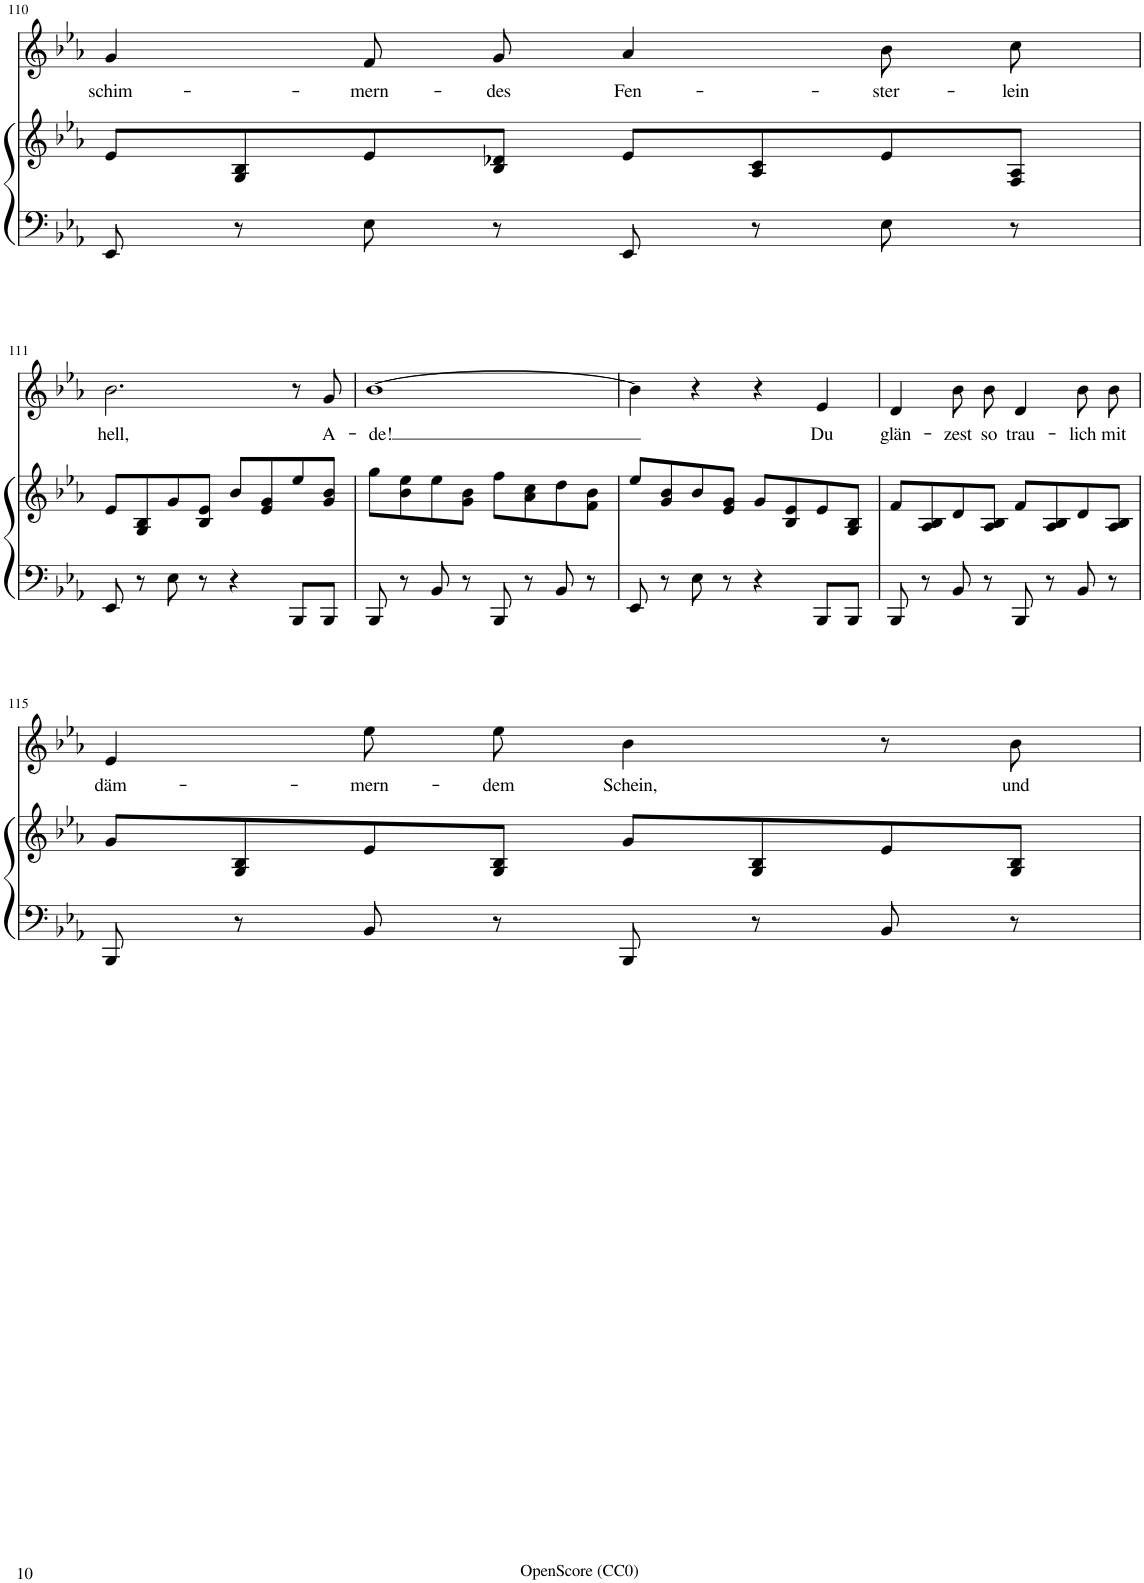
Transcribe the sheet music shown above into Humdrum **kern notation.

**kern	**kern	**kern	**text
*part2	*part2	*part1	*part1
*staff3	*staff2	*staff1	*staff1
*I"Piano	*	*I"Voice	*
*I'Pno	*	*	*
!!LO:PB:g=z
*clefF4	*clefG2	*clefG2	*
*k[b-e-a-]	*k[b-e-a-]	*k[b-e-a-]	*
*M4/4	*M4/4	*M4/4	*
*met(c)	*met(c)	*met(c)	*
=110	=110	=110	=110
!	!	!	!LO:LY:b
8EE-/	8e-/L	4g/	schim-
8r	8G/ 8B-/	.	.
!	!	!	!LO:LY:b
8E-\	8e-/	8f/L	-mern-
!	!	!	!LO:LY:b
8r	8B-/ 8d-X/J	8g/J	-des
!	!	!	!LO:LY:b
8EE-/	8e-/L	4a-/	Fen-
8r	8A-/ 8c/	.	.
!	!	!	!LO:LY:b
8E-\	8e-/	8b-\L	-ster-
!	!	!	!LO:LY:b
8r	8F/ 8A-/J	8cc\J	-lein
!!LO:LB:g=z
=111	=111	=111	=111
!	!	!	!LO:LY:b
8EE-/	8e-/L	2.b-\	hell,
8r	8G/ 8B-/	.	.
8E-\	8g/	.	.
8r	8B-/ 8e-/J	.	.
4r	8b-/L	.	.
.	8e-/ 8g/	.	.
8BBB-/L	8ee-/	8r	.
!	!	!	!LO:LY:b
8BBB-/J	8g/ 8b-/J	8g/	A-
=112	=112	=112	=112
!	!	!	!LO:LY:b
8BBB-/	8gg\L	[1b-	-de!
8r	8b-\ 8ee-\	.	.
8BB-/	8ee-\	.	.
8r	8g\ 8b-\J	.	.
8BBB-/	8ff\L	.	.
8r	8a-\ 8cc\	.	.
8BB-/	8dd\	.	.
8r	8f\ 8b-\J	.	.
=113	=113	=113	=113
8EE-/	8ee-/L	4b-\]	.
8r	8g/ 8b-/	.	.
8E-\	8b-/	4r	.
8r	8e-/ 8g/J	.	.
4r	8g/L	4r	.
.	8B-/ 8e-/	.	.
!	!	!	!LO:LY:b
8BBB-/L	8e-/	4e-/	Du
8BBB-/J	8G/ 8B-/J	.	.
=114	=114	=114	=114
!	!	!	!LO:LY:b
8BBB-/	8f/L	4d/	glän-
8r	8A-/ 8B-/	.	.
!	!	!	!LO:LY:b
8BB-/	8d/	8b-\L	-zest
!	!	!	!LO:LY:b
8r	8A-/ 8B-/J	8b-\J	so
!	!	!	!LO:LY:b
8BBB-/	8f/L	4d/	trau-
8r	8A-/ 8B-/	.	.
!	!	!	!LO:LY:b
8BB-/	8d/	8b-\L	-lich
!	!	!	!LO:LY:b
8r	8A-/ 8B-/J	8b-\J	mit
!!LO:LB:g=z
=115	=115	=115	=115
!	!	!	!LO:LY:b
8BBB-/	8g/L	4e-/	däm-
8r	8G/ 8B-/	.	.
!	!	!	!LO:LY:b
8BB-/	8e-/	8ee-\L	-mern-
!	!	!	!LO:LY:b
8r	8G/ 8B-/J	8ee-\J	-dem
!	!	!	!LO:LY:b
8BBB-/	8g/L	4b-\	Schein,
8r	8G/ 8B-/	.	.
8BB-/	8e-/	8r	.
!	!	!	!LO:LY:b
8r	8G/ 8B-/J	8b-\	und
=	=	=	=
*-	*-	*-	*-
